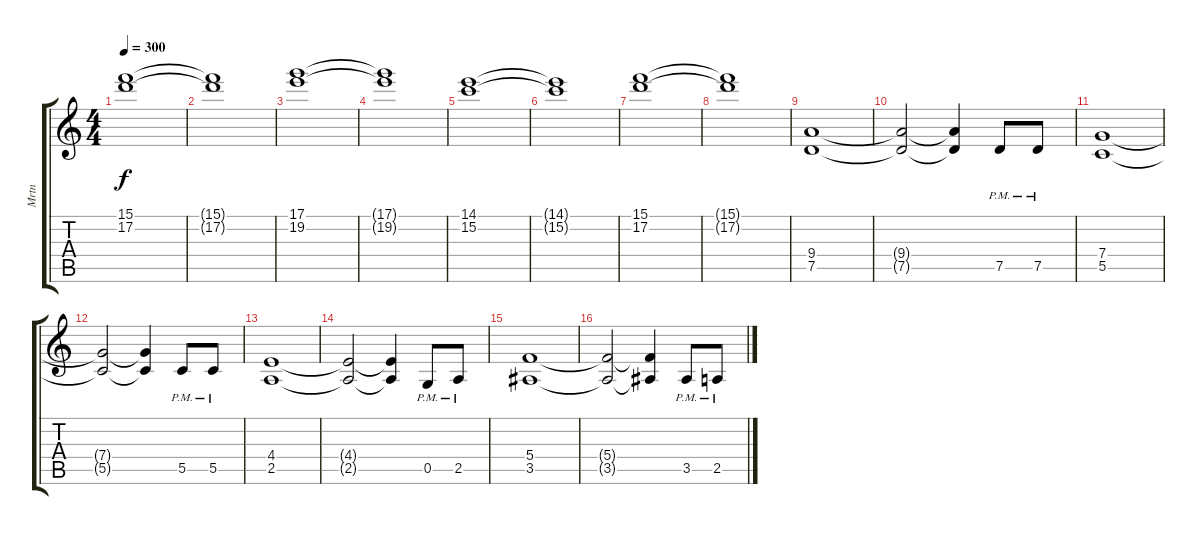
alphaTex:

\track ("Mrtn" "Mrtn") {instrument distortionguitar}
\staff {score tabs}
\tuning (D4 A3 F3 C3 G2 D2) {hide}
\ts (4 4)
\tempo 300
\clef g2
\ks c
(15.1 17.2).1{dy f} |
(15.1{t} 17.2{t}).1 |
(17.1 19.2).1 |
(17.1{t} 19.2{t}).1 |
(14.1 15.2).1 |
(14.1{t} 15.2{t}).1 |
(15.1 17.2).1 |
(15.1{t} 17.2{t}).1 |
(9.4 7.5).1 |
(9.4{t} 7.5{t}).2 (9.4{t} 7.5{t}).4 7.5{pm}.8 7.5{pm}.8 |
(7.4 5.5).1 |
(7.4{t} 5.5{t}).2 (7.4{t} 5.5{t}).4 5.5{pm}.8 5.5{pm}.8 |
(4.4 2.5).1 |
(4.4{t} 2.5{t}).2 (4.4{t} 2.5{t}).4 0.5{pm}.8 2.5{pm}.8 |
(5.4 3.5).1 |
(5.4{t} 3.5{t}).2 (5.4{t} 3.5{t}).4 3.5{pm}.8 2.5{pm}.8
